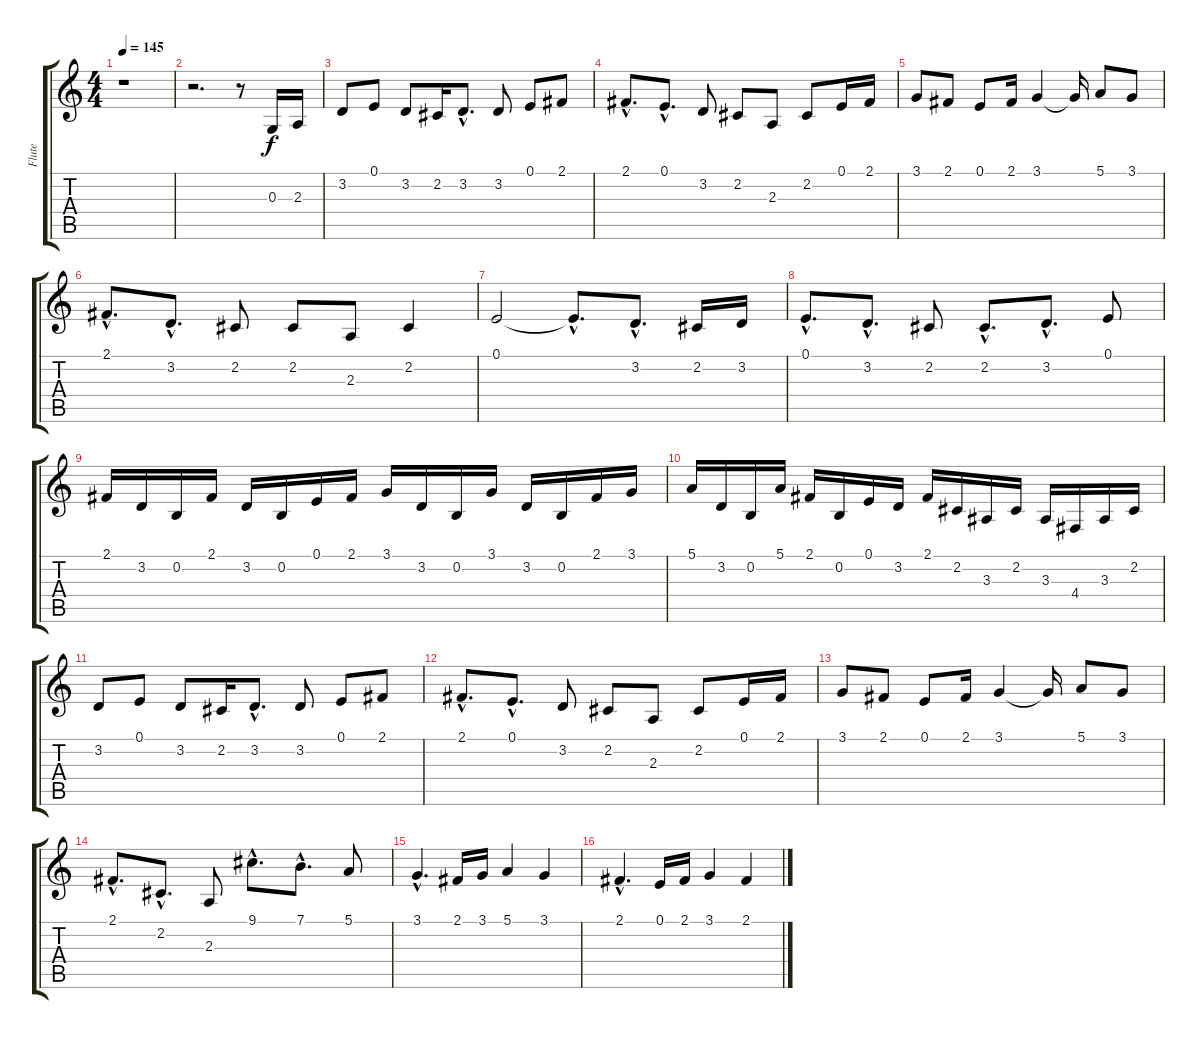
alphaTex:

\track ("Flute" "Flute") {instrument flute}
\staff {score tabs}
\tuning (E4 B3 G3 D3 A2 E2) {hide}
\ts (4 4)
\tempo 145
\clef g2
\ks c
r.1{dy f instrument flute} |
r.2{d} r.8 0.3.16 2.3.16 |
3.2.8 0.1.8 3.2.8 2.2.16 3.2{hac}.8{d} 3.2.8 0.1.8 2.1.8 |
2.1{hac}.8{d} 0.1{hac}.8{d} 3.2.8 2.2.8 2.3.8 2.2.8 0.1.16 2.1.16 |
3.1.8 2.1.8 0.1.8 2.1.16 3.1.4 3.1{t}.16 5.1.8 3.1.8 |
2.1{hac}.8{d} 3.2{hac}.8{d} 2.2.8 2.2.8 2.3.8 2.2.4 |
0.1.2 0.1{hac t}.8{d} 3.2{hac}.8{d} 2.2.16 3.2.16 |
0.1{hac}.8{d} 3.2{hac}.8{d} 2.2.8 2.2{hac}.8{d} 3.2{hac}.8{d} 0.1.8 |
2.1.16 3.2.16 0.2.16 2.1.16 3.2.16 0.2.16 0.1.16 2.1.16 3.1.16 3.2.16 0.2.16 3.1.16 3.2.16 0.2.16 2.1.16 3.1.16 |
5.1.16 3.2.16 0.2.16 5.1.16 2.1.16 0.2.16 0.1.16 3.2.16 2.1.16 2.2.16 3.3.16 2.2.16 3.3.16 4.4.16 3.3.16 2.2.16 |
3.2.8 0.1.8 3.2.8 2.2.16 3.2{hac}.8{d} 3.2.8 0.1.8 2.1.8 |
2.1{hac}.8{d} 0.1{hac}.8{d} 3.2.8 2.2.8 2.3.8 2.2.8 0.1.16 2.1.16 |
3.1.8 2.1.8 0.1.8 2.1.16 3.1.4 3.1{t}.16 5.1.8 3.1.8 |
2.1{hac}.8{d} 2.2{hac}.8{d} 2.3.8 9.1{hac}.8{d} 7.1{hac}.8{d} 5.1.8 |
3.1{hac}.4{d} 2.1.16 3.1.16 5.1.4 3.1.4 |
2.1{hac}.4{d} 0.1.16 2.1.16 3.1.4 2.1.4
